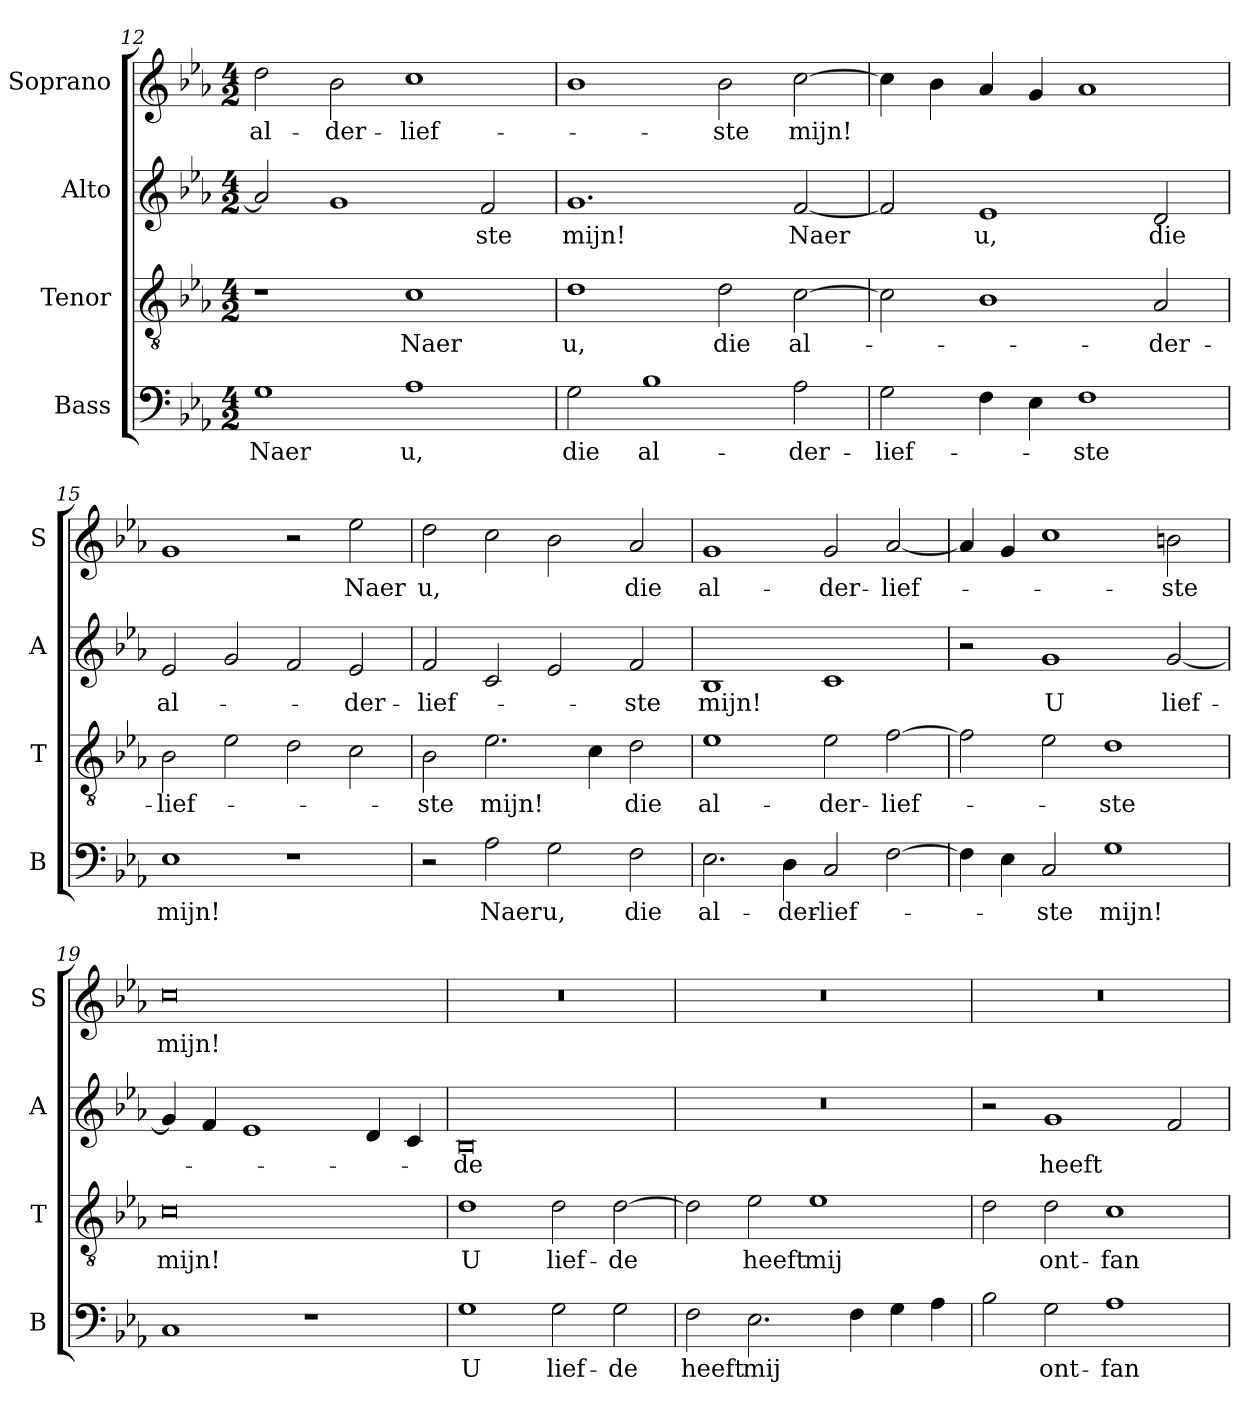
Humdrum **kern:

**kern	**text	**kern	**text	**kern	**text	**kern	**text
*part4	*part4	*part3	*part3	*part2	*part2	*part1	*part1
*staff4	*staff4	*staff3	*staff3	*staff2	*staff2	*staff1	*staff1
*I"Bass	*	*I"Tenor	*	*I"Alto	*	*I"Soprano	*
*I'B	*	*I'T	*	*I'A	*	*I'S	*
*clefF4	*	*clefGv2	*	*clefG2	*	*clefG2	*
*k[b-e-a-]	*	*k[b-e-a-]	*	*k[b-e-a-]	*	*k[b-e-a-]	*
*E-:	*	*E-:	*	*E-:	*	*E-:	*
*M4/2	*	*M4/2	*	*M4/2	*	*M4/2	*
=12	=12	=12	=12	=12	=12	=12	=12
!	!LO:LY:b	!	!	!	!	!	!LO:LY:b
1G	Naer	1r	.	2a-/]	.	2dd\	al-
!	!	!	!	!	!	!	!LO:LY:b
.	.	.	.	1g	.	2b-\	-der-
!	!LO:LY:b	!	!LO:LY:b	!	!	!	!LO:LY:b
1A-	u,	1c	Naer	.	.	1cc	-lief-
!	!	!	!	!	!LO:LY:b	!	!
.	.	.	.	2f/	-ste	.	.
!!LO:LB:g=z
=13	=13	=13	=13	=13	=13	=13	=13
!	!LO:LY:b	!	!LO:LY:b	!	!LO:LY:b	!	!
2G\	die	1d	u,	1.g	mijn!	1b-	.
!	!LO:LY:b	!	!	!	!	!	!
1B-	al-	.	.	.	.	.	.
!	!	!	!LO:LY:b	!	!	!	!LO:LY:b
.	.	2d\	die	.	.	2b-\	-ste
!	!LO:LY:b	!	!LO:LY:b	!	!LO:LY:b	!	!LO:LY:b
2A-\	-der-	[2c\	al-	[2f/	Naer	[2cc\	mijn!
=14	=14	=14	=14	=14	=14	=14	=14
!	!LO:LY:b	!	!	!	!	!	!
2G\	-lief-	2c\]	.	2f/]	.	4cc\]	.
.	.	.	.	.	.	4b-\	.
!	!	!	!	!	!LO:LY:b	!	!
4F\	.	1B-	.	1e-	u,	4a-/	.
4E-\	.	.	.	.	.	4g/	.
!	!LO:LY:b	!	!	!	!	!	!
1F	-ste	.	.	.	.	1a-	.
!	!	!	!LO:LY:b	!	!LO:LY:b	!	!
.	.	2A-/	-der-	2d/	die	.	.
=15	=15	=15	=15	=15	=15	=15	=15
!	!LO:LY:b	!	!LO:LY:b	!	!LO:LY:b	!	!
1E-	mijn!	2B-\	-lief-	2e-/	al-	1g	.
.	.	2e-\	.	2g/	.	.	.
1r	.	2d\	.	2f/	.	2r	.
!	!	!	!	!	!LO:LY:b	!	!LO:LY:b
.	.	2c\	.	2e-/	-der-	2ee-\	Naer
!!LO:LB:g=z
=16	=16	=16	=16	=16	=16	=16	=16
!	!	!	!LO:LY:b	!	!LO:LY:b	!	!LO:LY:b
2r	.	2B-\	-ste	2f/	-lief-	2dd\	u,
!	!LO:LY:b	!	!LO:LY:b	!	!	!	!
2A-\	Naer	2.e-\	mijn!	2c/	.	2cc\	.
!	!LO:LY:b	!	!	!	!	!	!
2G\	u,	.	.	2e-/	.	2b-\	.
.	.	4c\	.	.	.	.	.
!	!LO:LY:b	!	!LO:LY:b	!	!LO:LY:b	!	!LO:LY:b
2F\	die	2d\	die	2f/	-ste	2a-/	die
=17	=17	=17	=17	=17	=17	=17	=17
!	!LO:LY:b	!	!LO:LY:b	!	!LO:LY:b	!	!LO:LY:b
2.E-\	al-	1e-	al-	1B-	mijn!	1g	al-
!	!LO:LY:b	!	!	!	!	!	!
4D\	-der-	.	.	.	.	.	.
!	!LO:LY:b	!	!LO:LY:b	!	!	!	!LO:LY:b
2C/	-lief-	2e-\	-der-	1c	.	2g/	-der-
!	!	!	!LO:LY:b	!	!	!	!LO:LY:b
[2F\	.	[2f\	-lief-	.	.	[2a-/	-lief-
=18	=18	=18	=18	=18	=18	=18	=18
4F\]	.	2f\]	.	2r	.	4a-/]	.
4E-\	.	.	.	.	.	4g/	.
!	!LO:LY:b	!	!	!	!LO:LY:b	!	!
2C/	-ste	2e-\	.	1g	U	1cc	.
!	!LO:LY:b	!	!LO:LY:b	!	!	!	!
1G	mijn!	1d	-ste	.	.	.	.
!	!	!	!	!	!LO:LY:b	!	!LO:LY:b
.	.	.	.	[2g/	lief-	2bn\	-ste
!!LO:PB:g=z
=19	=19	=19	=19	=19	=19	=19	=19
!	!	!	!LO:LY:b	!	!	!	!LO:LY:b
1C	.	0c	mijn!	4g/]	.	0cc	mijn!
.	.	.	.	4f/	.	.	.
.	.	.	.	1e-	.	.	.
1r	.	.	.	.	.	.	.
.	.	.	.	4d/	.	.	.
.	.	.	.	4c/	.	.	.
=20	=20	=20	=20	=20	=20	=20	=20
!	!LO:LY:b	!	!LO:LY:b	!	!LO:LY:b	!	!
1G	U	1d	U	0B-	-de	0r	.
!	!LO:LY:b	!	!LO:LY:b	!	!	!	!
2G\	lief-	2d\	lief-	.	.	.	.
!	!LO:LY:b	!	!LO:LY:b	!	!	!	!
2G\	-de	[2d\	-de	.	.	.	.
=21	=21	=21	=21	=21	=21	=21	=21
!	!LO:LY:b	!	!	!	!	!	!
2F\	heeft	2d\]	.	0r	.	0r	.
!	!LO:LY:b	!	!LO:LY:b	!	!	!	!
2.E-\	mij	2e-\	heeft	.	.	.	.
!	!	!	!LO:LY:b	!	!	!	!
.	.	1e-	mij	.	.	.	.
4F\	.	.	.	.	.	.	.
4G\	.	.	.	.	.	.	.
4A-\	.	.	.	.	.	.	.
!!LO:LB:g=z
=22	=22	=22	=22	=22	=22	=22	=22
2B-\	.	2d\	.	2r	.	0r	.
!	!LO:LY:b	!	!LO:LY:b	!	!LO:LY:b	!	!
2G\	ont-	2d\	ont-	1g	heeft	.	.
!	!LO:LY:b	!	!LO:LY:b	!	!	!	!
1A-	-fan-	1c	-fan-	.	.	.	.
.	.	.	.	2f/	.	.	.
=	=	=	=	=	=	=	=
*-	*-	*-	*-	*-	*-	*-	*-
